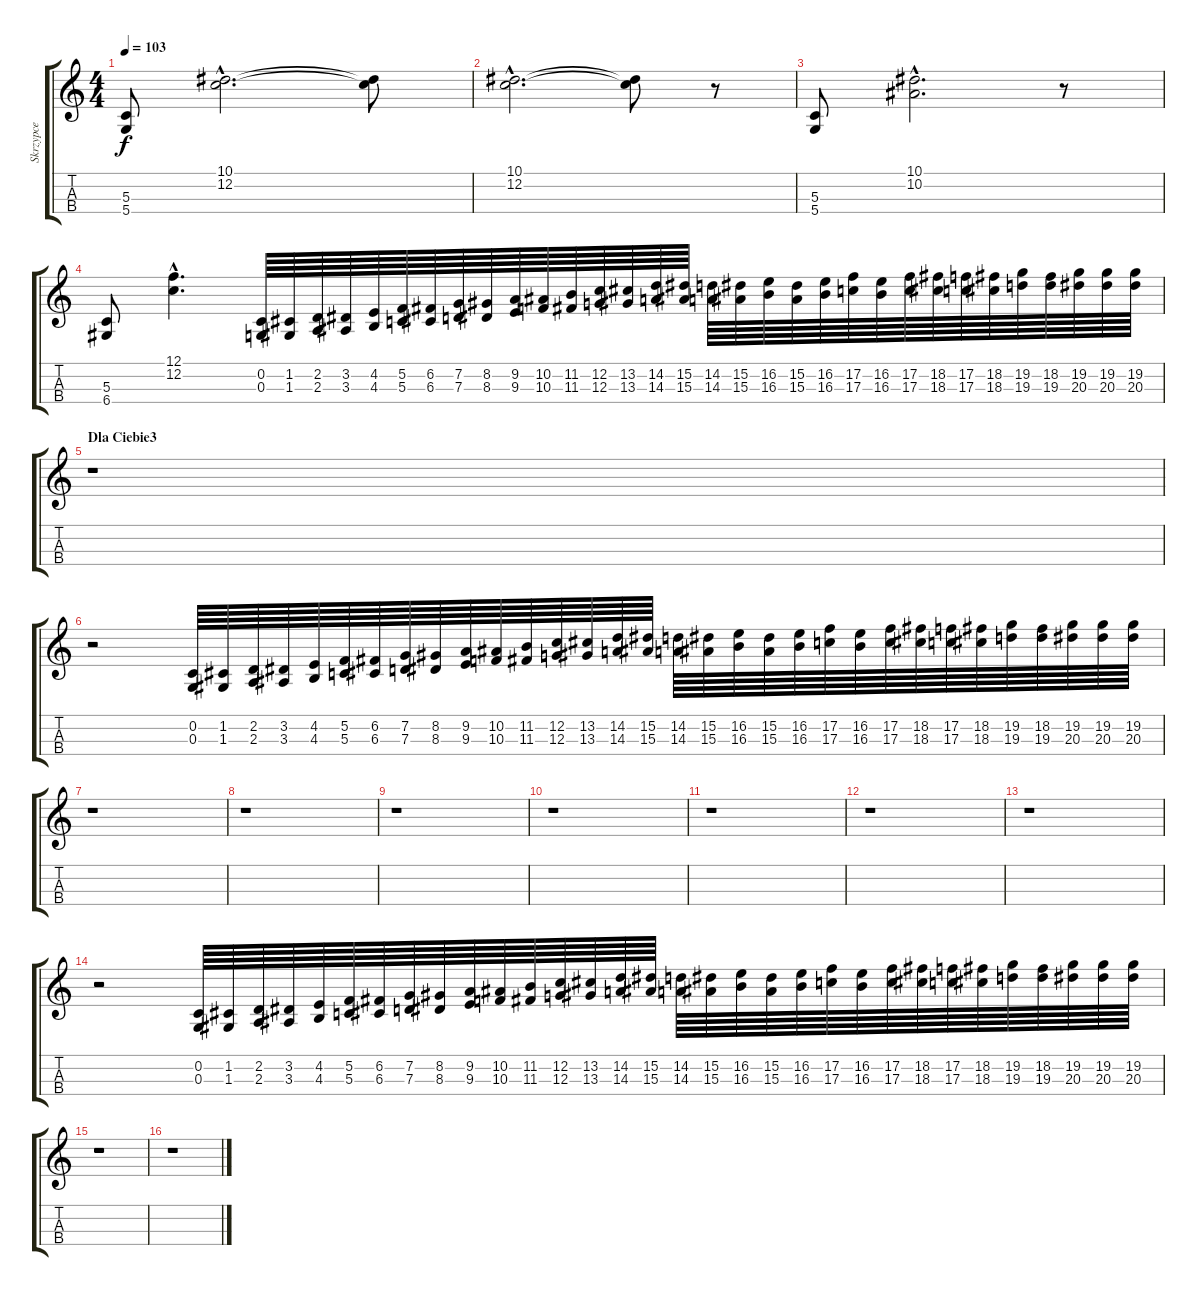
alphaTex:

\track ("Skrzypce" "Skrzypce") {instrument violin}
\staff {score tabs}
\tuning (F4 C4 G3 D3) {hide}
\ts (4 4)
\tempo 103
\clef g2
\ks c
(5.3 5.4).8{dy f} (10.1{hac} 12.2{hac}).2{d} (10.1{t} 12.2{t}).8 |
(10.1{hac} 12.2{hac}).2{d} (10.1{t} 12.2{t}).8 r.8 |
(5.3 5.4).8 (10.1{hac} 10.2{hac}).2{d} r.8 |
(5.3 6.4).8 (12.1{hac} 12.2{hac}).4{d} (0.2 0.3).64{volume 6 balance 8} (1.2 1.3).64 (2.2 2.3).64 (3.2 3.3).64 (4.2 4.3).64 (5.2 5.3).64 (6.2 6.3).64 (7.2 7.3).64 (8.2 8.3).64 (9.2 9.3).64 (10.2 10.3).64 (11.2 11.3).64 (12.2 12.3).64 (13.2 13.3).64 (14.2 14.3).64 (15.2 15.3).64 (14.2 14.3).64 (15.2 15.3).64 (16.2 16.3).64 (15.2 15.3).64 (16.2 16.3).64 (17.2 17.3).64 (16.2 16.3).64 (17.2 17.3).64 (18.2 18.3).64 (17.2 17.3).64 (18.2 18.3).64 (19.2 19.3).64 (18.2 19.3).64 (19.2 20.3).64 (19.2 20.3).64 (19.2 20.3).64 |
\section ("" "Dla Ciebie3")
r.1 |
r.2 (0.2 0.3).64{volume 8 balance 8} (1.2 1.3).64 (2.2 2.3).64 (3.2 3.3).64 (4.2 4.3).64 (5.2 5.3).64 (6.2 6.3).64 (7.2 7.3).64 (8.2 8.3).64 (9.2 9.3).64 (10.2 10.3).64 (11.2 11.3).64 (12.2 12.3).64 (13.2 13.3).64 (14.2 14.3).64 (15.2 15.3).64 (14.2 14.3).64 (15.2 15.3).64 (16.2 16.3).64 (15.2 15.3).64 (16.2 16.3).64 (17.2 17.3).64 (16.2 16.3).64 (17.2 17.3).64 (18.2 18.3).64 (17.2 17.3).64 (18.2 18.3).64 (19.2 19.3).64 (18.2 19.3).64 (19.2 20.3).64 (19.2 20.3).64 (19.2 20.3).64 |
r.1 |
r.1 |
r.1 |
r.1 |
r.1 |
r.1 |
r.1 |
r.2 (0.2 0.3).64{volume 8 balance 8} (1.2 1.3).64 (2.2 2.3).64 (3.2 3.3).64 (4.2 4.3).64 (5.2 5.3).64 (6.2 6.3).64 (7.2 7.3).64 (8.2 8.3).64 (9.2 9.3).64 (10.2 10.3).64 (11.2 11.3).64 (12.2 12.3).64 (13.2 13.3).64 (14.2 14.3).64 (15.2 15.3).64 (14.2 14.3).64 (15.2 15.3).64 (16.2 16.3).64 (15.2 15.3).64 (16.2 16.3).64 (17.2 17.3).64 (16.2 16.3).64 (17.2 17.3).64 (18.2 18.3).64 (17.2 17.3).64 (18.2 18.3).64 (19.2 19.3).64 (18.2 19.3).64 (19.2 20.3).64 (19.2 20.3).64 (19.2 20.3).64 |
r.1 |
r.1
